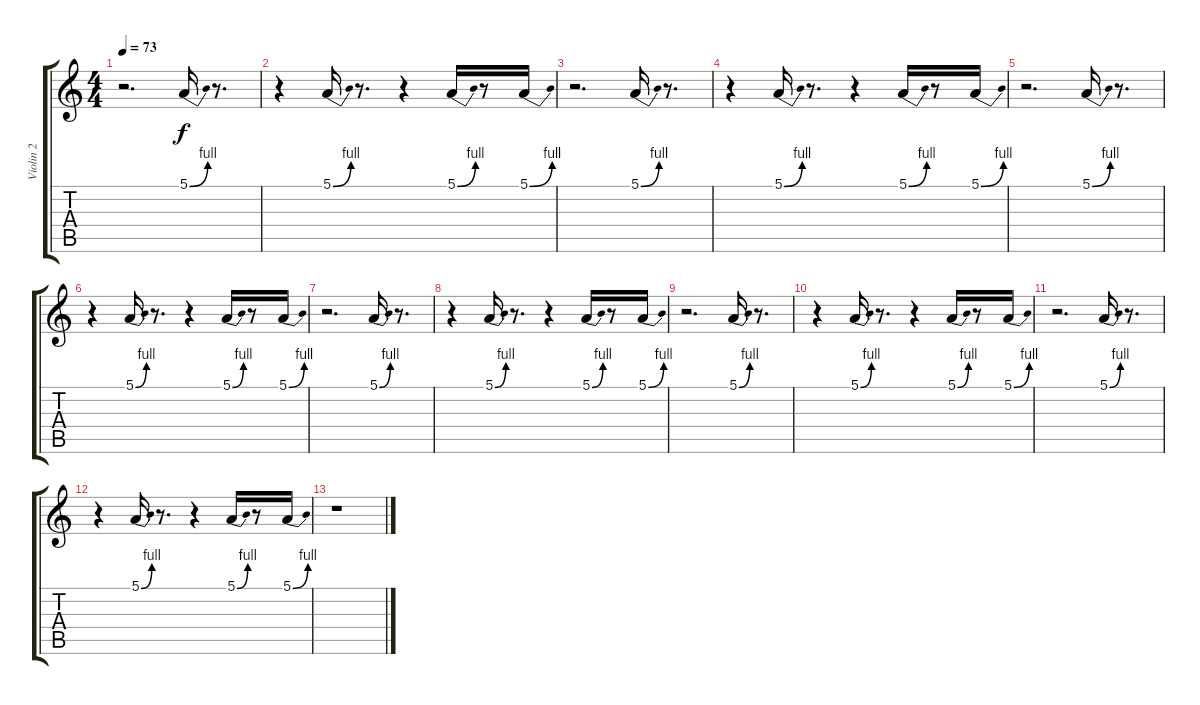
\track ("Violin 2" "Violin 2") {instrument violin}
\staff {score tabs}
\tuning (E4 B3 G3 D3 A2 E2) {hide}
\ts (4 4)
\tempo 73
\clef g2
\ks c
r.2{d dy f} 5.1{be (bend 0 0 60 4)}.16 r.8{d} |
r.4 5.1{be (bend 0 0 60 4)}.16 r.8{d} r.4 5.1{be (bend 0 0 60 4)}.16 r.8 5.1{be (bend 0 0 60 4)}.16 |
r.2{d} 5.1{be (bend 0 0 60 4)}.16 r.8{d} |
r.4 5.1{be (bend 0 0 60 4)}.16 r.8{d} r.4 5.1{be (bend 0 0 60 4)}.16 r.8 5.1{be (bend 0 0 60 4)}.16 |
r.2{d} 5.1{be (bend 0 0 60 4)}.16 r.8{d} |
r.4 5.1{be (bend 0 0 60 4)}.16 r.8{d} r.4 5.1{be (bend 0 0 60 4)}.16 r.8 5.1{be (bend 0 0 60 4)}.16 |
r.2{d} 5.1{be (bend 0 0 60 4)}.16 r.8{d} |
r.4 5.1{be (bend 0 0 60 4)}.16 r.8{d} r.4 5.1{be (bend 0 0 60 4)}.16 r.8 5.1{be (bend 0 0 60 4)}.16 |
r.2{d} 5.1{be (bend 0 0 60 4)}.16 r.8{d} |
r.4 5.1{be (bend 0 0 60 4)}.16 r.8{d} r.4 5.1{be (bend 0 0 60 4)}.16 r.8 5.1{be (bend 0 0 60 4)}.16 |
r.2{d} 5.1{be (bend 0 0 60 4)}.16 r.8{d} |
r.4 5.1{be (bend 0 0 60 4)}.16 r.8{d} r.4 5.1{be (bend 0 0 60 4)}.16 r.8 5.1{be (bend 0 0 60 4)}.16 |
r.1
